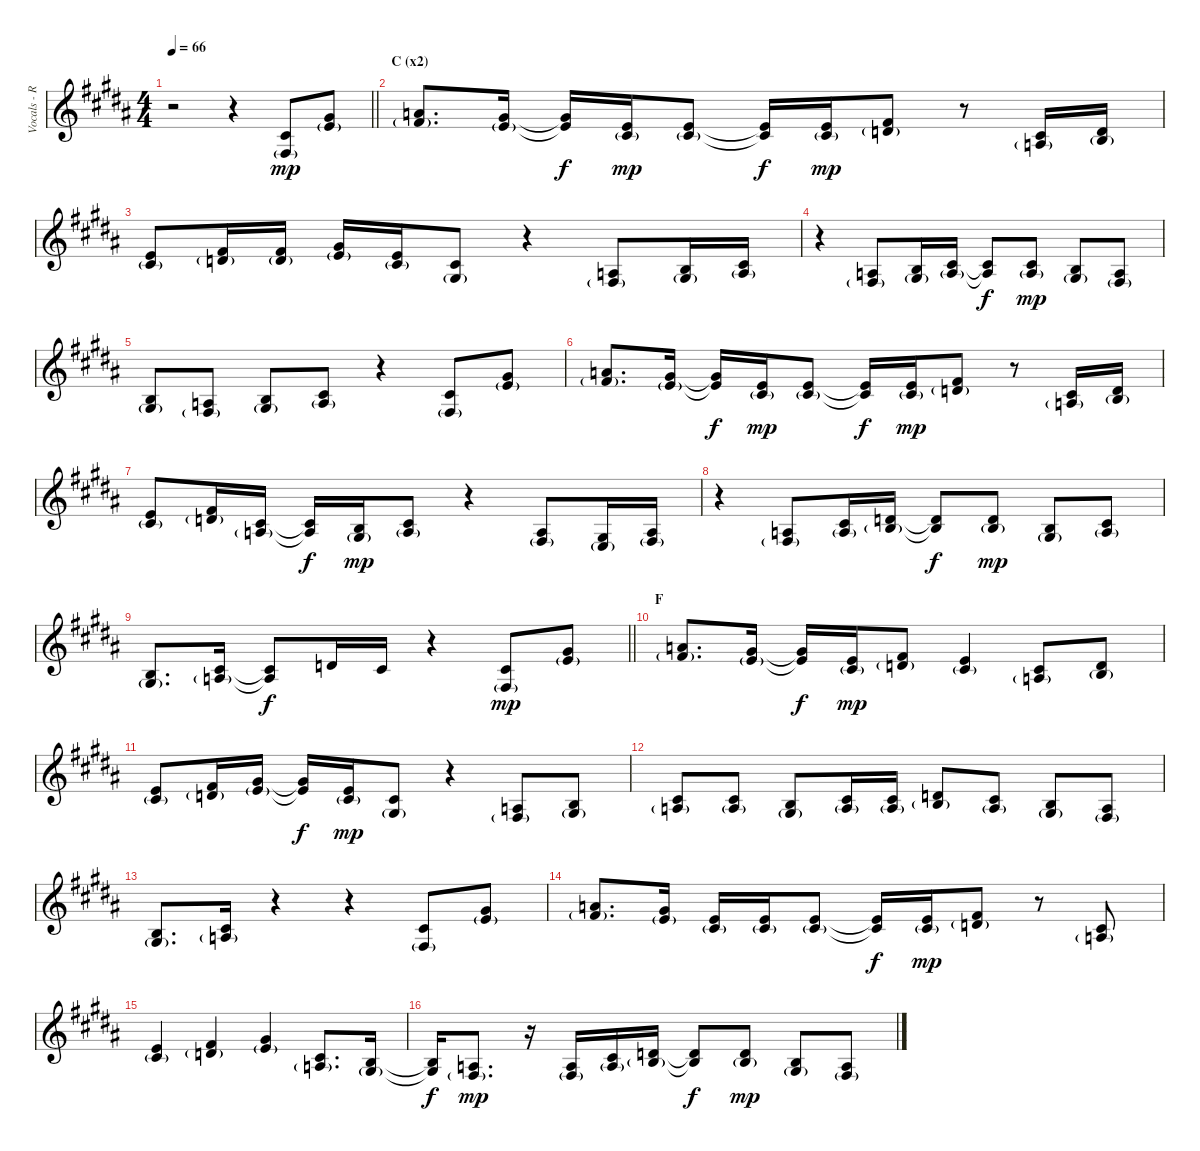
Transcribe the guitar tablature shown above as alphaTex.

\track ("Vocals - Ruki" "Vocals - R") {instrument lead6voice}
\staff {score}
\tuning (D4 A3 F3 C3 G2 D2) {hide}
\ts (4 4)
\tempo 66
\clef g2
\barLineRight lightlight
\ks b
r.2{dy mp} r.4 (4.2 1.3{g}).8 (6.1 7.2{g}).8 |
\section ("" "C (x2)")
(7.1 9.2{g}).8{d} (6.1 7.2{g}).16 (6.1{t} 7.2{t}).16{dy f} (2.1 4.2{g}).16{dy mp} (2.1 4.2{g}).8 (2.1{t} 4.2{t}).16{dy f} (2.1 4.2{g}).16{dy mp} (4.1 5.2{g}).8 r.8 (4.2 4.3{g}).16 (0.1 2.2{g}).16 |
(2.1 4.2{g}).8 (4.1 5.2{g}).16 (4.1 5.2{g}).16 (6.1 7.2{g}).16 (2.1 4.2{g}).16 (4.2 3.3{g}).8 r.4 (0.2 1.3{g}).8 (2.2 3.3{g}).16 (4.2 4.3{g}).16 |
r.4 (0.2 1.3{g}).8 (2.2 3.3{g}).16 (4.2 4.3{g}).16 (4.2{t} 4.3{t}).8{dy f} (4.2 4.3{g}).8{dy mp} (2.2 3.3{g}).8 (0.2 1.3{g}).8 |
(2.2 3.3{g}).8 (0.2 1.3{g}).8 (2.2 3.3{g}).8 (4.2 4.3{g}).8 r.4 (4.2 1.3{g}).8 (6.1 7.2{g}).8 |
(7.1 9.2{g}).8{d} (6.1 7.2{g}).16 (6.1{t} 7.2{t}).16{dy f} (2.1 4.2{g}).16{dy mp} (2.1 4.2{g}).8 (2.1{t} 4.2{t}).16{dy f} (2.1 4.2{g}).16{dy mp} (4.1 5.2{g}).8 r.8 (4.2 4.3{g}).16 (0.1 2.2{g}).16 |
(2.1 4.2{g}).8 (4.1 5.2{g}).16 (4.2 4.3{g}).16 (4.2{t} 4.3{t}).16{dy f} (2.2 3.3{g}).16{dy mp} (4.2 4.3{g}).8 r.4 (0.2 1.3{g}).8 (3.3 4.4{g}).16 (0.2 1.3{g}).16 |
r.4 (0.2 1.3{g}).8 (4.2 4.3{g}).16 (0.1 2.2{g}).16 (0.1{t} 2.2{t}).8{dy f} (0.1 2.2{g}).8{dy mp} (2.2 3.3{g}).8 (4.2 4.3{g}).8 |
\barLineRight lightlight
(2.2 3.3{g}).8{d} (4.2 4.3{g}).16 (4.2{t} 4.3{t}).8{dy f} 0.1.16 4.2.16 r.4 (4.2 1.3{g}).8{dy mp} (6.1 7.2{g}).8 |
\section ("" "F")
(7.1 9.2{g}).8{d} (6.1 7.2{g}).16 (6.1{t} 7.2{t}).16{dy f} (2.1 4.2{g}).16{dy mp} (4.1 5.2{g}).8 (2.1 4.2{g}).4 (4.2 4.3{g}).8 (0.1 2.2{g}).8 |
(2.1 4.2{g}).8 (4.1 5.2{g}).16 (6.1 7.2{g}).16 (6.1{t} 7.2{t}).16{dy f} (2.1 4.2{g}).16{dy mp} (4.2 3.3{g}).8 r.4 (0.2 1.3{g}).8 (2.2 3.3{g}).8 |
(4.2 4.3{g}).8 (4.2 4.3{g}).8 (2.2 3.3{g}).8 (4.2 4.3{g}).16 (4.2 4.3{g}).16 (0.1 2.2{g}).8 (4.2 4.3{g}).8 (2.2 3.3{g}).8 (0.2 1.3{g}).8 |
(2.2 3.3{g}).8{d} (4.2 4.3{g}).16 r.4 r.4 (4.2 1.3{g}).8 (6.1 7.2{g}).8 |
(7.1 9.2{g}).8{d} (6.1 7.2{g}).16 (2.1 4.2{g}).16 (2.1 4.2{g}).16 (2.1 4.2{g}).8 (2.1{t} 4.2{t}).16{dy f} (2.1 4.2{g}).16{dy mp} (4.1 5.2{g}).8 r.8 (4.2 4.3{g}).8 |
(2.1 4.2{g}).4 (4.1 5.2{g}).4 (6.1 7.2{g}).4 (4.2 4.3{g}).8{d} (2.2 3.3{g}).16 |
(2.2{t} 3.3{t}).16{dy f} (0.2 1.3{g}).8{d dy mp} r.16 (0.2 1.3{g}).16 (4.2 4.3{g}).16 (0.1 2.2{g}).16 (0.1{t} 2.2{t}).8{dy f} (0.1 2.2{g}).8{dy mp} (2.2 3.3{g}).8 (0.2 1.3{g}).8
